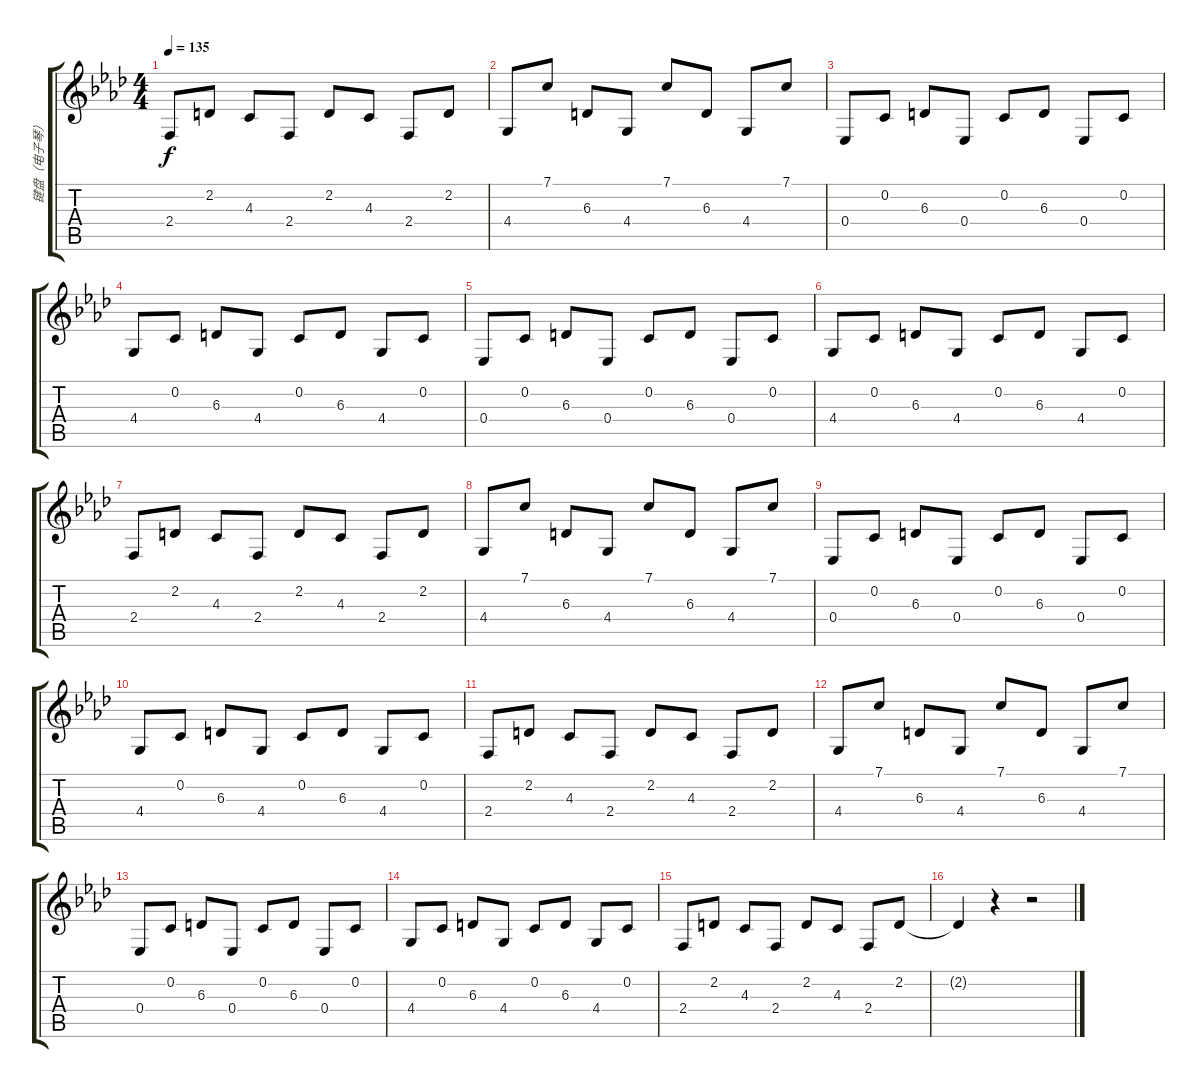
\track ("键盘（电子琴）" "键盘（电子琴）") {instrument electricgrandpiano}
\staff {score tabs}
\tuning (F4 C4 Ab3 Eb3 Bb2 F2) {hide}
\ts (4 4)
\tempo 135
\clef g2
\ks ab
2.4.8{dy f} 2.2.8 4.3.8 2.4.8 2.2.8 4.3.8 2.4.8 2.2.8 |
4.4.8 7.1.8 6.3.8 4.4.8 7.1.8 6.3.8 4.4.8 7.1.8 |
0.4.8 0.2.8 6.3.8 0.4.8 0.2.8 6.3.8 0.4.8 0.2.8 |
4.4.8 0.2.8 6.3.8 4.4.8 0.2.8 6.3.8 4.4.8 0.2.8 |
0.4.8 0.2.8 6.3.8 0.4.8 0.2.8 6.3.8 0.4.8 0.2.8 |
4.4.8 0.2.8 6.3.8 4.4.8 0.2.8 6.3.8 4.4.8 0.2.8 |
2.4.8 2.2.8 4.3.8 2.4.8 2.2.8 4.3.8 2.4.8 2.2.8 |
4.4.8 7.1.8 6.3.8 4.4.8 7.1.8 6.3.8 4.4.8 7.1.8 |
0.4.8 0.2.8 6.3.8 0.4.8 0.2.8 6.3.8 0.4.8 0.2.8 |
4.4.8 0.2.8 6.3.8 4.4.8 0.2.8 6.3.8 4.4.8 0.2.8 |
2.4.8 2.2.8 4.3.8 2.4.8 2.2.8 4.3.8 2.4.8 2.2.8 |
4.4.8 7.1.8 6.3.8 4.4.8 7.1.8 6.3.8 4.4.8 7.1.8 |
0.4.8 0.2.8 6.3.8 0.4.8 0.2.8 6.3.8 0.4.8 0.2.8 |
4.4.8 0.2.8 6.3.8 4.4.8 0.2.8 6.3.8 4.4.8 0.2.8 |
2.4.8 2.2.8 4.3.8 2.4.8 2.2.8 4.3.8 2.4.8 2.2.8 |
2.2{t}.4 r.4 r.2
